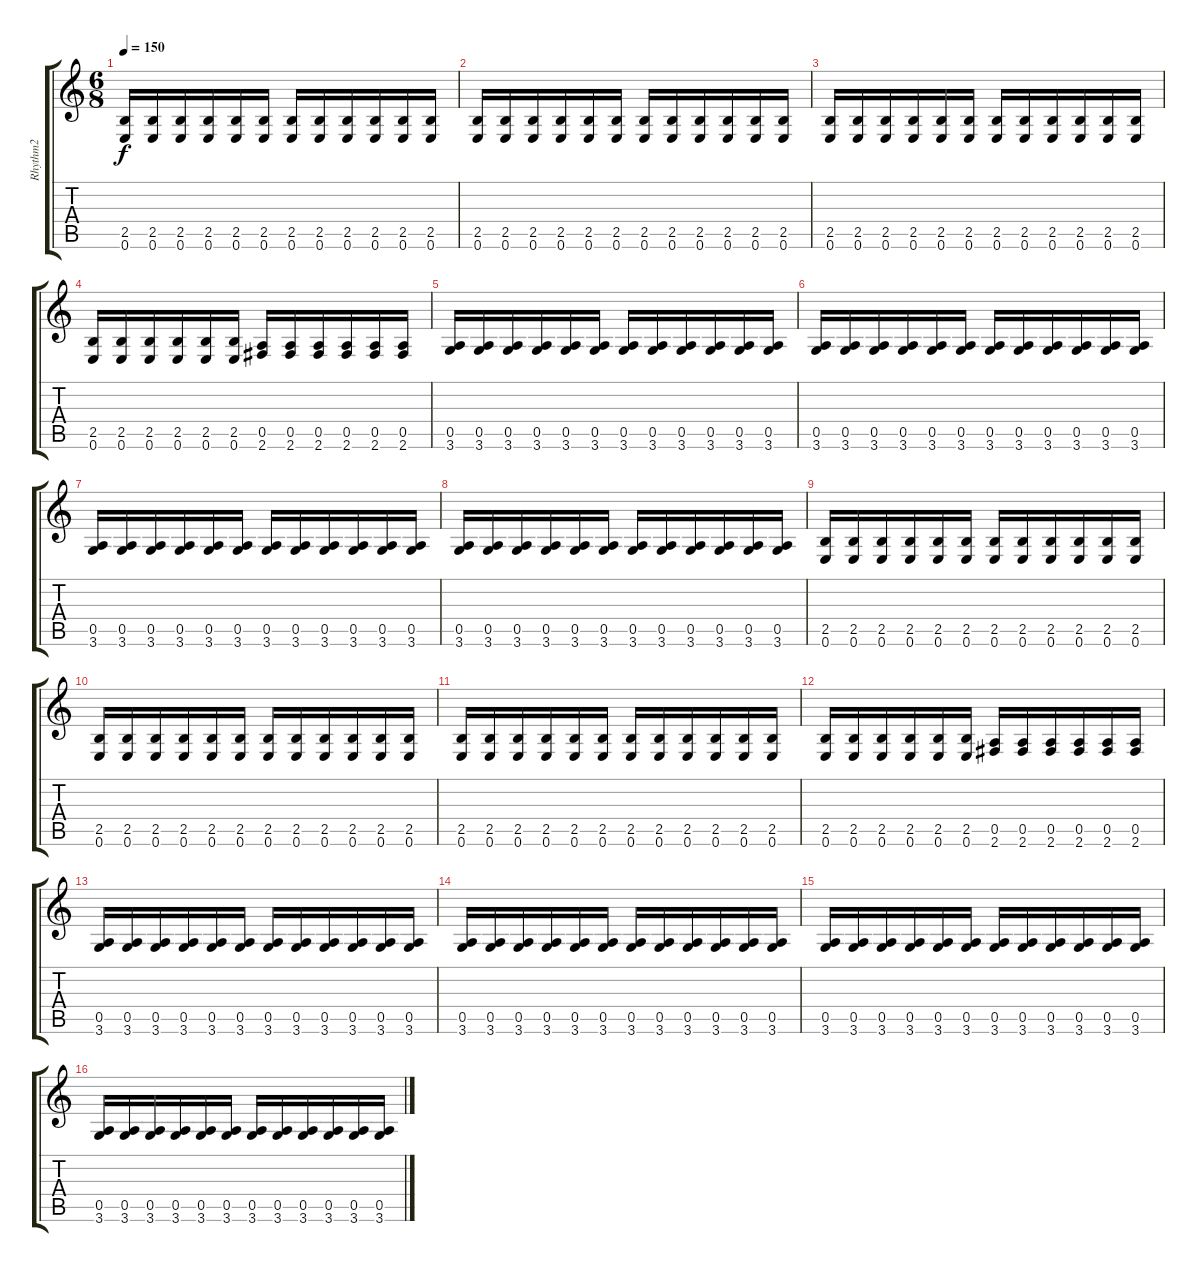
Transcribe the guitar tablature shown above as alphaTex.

\track ("Rhythm2" "Rhythm2") {instrument distortionguitar}
\staff {score tabs}
\tuning (E4 B3 G3 D3 A2 E2) {hide}
\ts (6 8)
\tempo 150
\clef g2
\ks c
(2.5 0.6).16{dy f} (2.5 0.6).16 (2.5 0.6).16 (2.5 0.6).16 (2.5 0.6).16 (2.5 0.6).16 (2.5 0.6).16 (2.5 0.6).16 (2.5 0.6).16 (2.5 0.6).16 (2.5 0.6).16 (2.5 0.6).16 |
(2.5 0.6).16 (2.5 0.6).16 (2.5 0.6).16 (2.5 0.6).16 (2.5 0.6).16 (2.5 0.6).16 (2.5 0.6).16 (2.5 0.6).16 (2.5 0.6).16 (2.5 0.6).16 (2.5 0.6).16 (2.5 0.6).16 |
(2.5 0.6).16 (2.5 0.6).16 (2.5 0.6).16 (2.5 0.6).16 (2.5 0.6).16 (2.5 0.6).16 (2.5 0.6).16 (2.5 0.6).16 (2.5 0.6).16 (2.5 0.6).16 (2.5 0.6).16 (2.5 0.6).16 |
(2.5 0.6).16 (2.5 0.6).16 (2.5 0.6).16 (2.5 0.6).16 (2.5 0.6).16 (2.5 0.6).16 (0.5 2.6).16 (0.5 2.6).16 (0.5 2.6).16 (0.5 2.6).16 (0.5 2.6).16 (0.5 2.6).16 |
(0.5 3.6).16 (0.5 3.6).16 (0.5 3.6).16 (0.5 3.6).16 (0.5 3.6).16 (0.5 3.6).16 (0.5 3.6).16 (0.5 3.6).16 (0.5 3.6).16 (0.5 3.6).16 (0.5 3.6).16 (0.5 3.6).16 |
(0.5 3.6).16 (0.5 3.6).16 (0.5 3.6).16 (0.5 3.6).16 (0.5 3.6).16 (0.5 3.6).16 (0.5 3.6).16 (0.5 3.6).16 (0.5 3.6).16 (0.5 3.6).16 (0.5 3.6).16 (0.5 3.6).16 |
(0.5 3.6).16 (0.5 3.6).16 (0.5 3.6).16 (0.5 3.6).16 (0.5 3.6).16 (0.5 3.6).16 (0.5 3.6).16 (0.5 3.6).16 (0.5 3.6).16 (0.5 3.6).16 (0.5 3.6).16 (0.5 3.6).16 |
(0.5 3.6).16 (0.5 3.6).16 (0.5 3.6).16 (0.5 3.6).16 (0.5 3.6).16 (0.5 3.6).16 (0.5 3.6).16 (0.5 3.6).16 (0.5 3.6).16 (0.5 3.6).16 (0.5 3.6).16 (0.5 3.6).16 |
(2.5 0.6).16 (2.5 0.6).16 (2.5 0.6).16 (2.5 0.6).16 (2.5 0.6).16 (2.5 0.6).16 (2.5 0.6).16 (2.5 0.6).16 (2.5 0.6).16 (2.5 0.6).16 (2.5 0.6).16 (2.5 0.6).16 |
(2.5 0.6).16 (2.5 0.6).16 (2.5 0.6).16 (2.5 0.6).16 (2.5 0.6).16 (2.5 0.6).16 (2.5 0.6).16 (2.5 0.6).16 (2.5 0.6).16 (2.5 0.6).16 (2.5 0.6).16 (2.5 0.6).16 |
(2.5 0.6).16 (2.5 0.6).16 (2.5 0.6).16 (2.5 0.6).16 (2.5 0.6).16 (2.5 0.6).16 (2.5 0.6).16 (2.5 0.6).16 (2.5 0.6).16 (2.5 0.6).16 (2.5 0.6).16 (2.5 0.6).16 |
(2.5 0.6).16 (2.5 0.6).16 (2.5 0.6).16 (2.5 0.6).16 (2.5 0.6).16 (2.5 0.6).16 (0.5 2.6).16 (0.5 2.6).16 (0.5 2.6).16 (0.5 2.6).16 (0.5 2.6).16 (0.5 2.6).16 |
(0.5 3.6).16 (0.5 3.6).16 (0.5 3.6).16 (0.5 3.6).16 (0.5 3.6).16 (0.5 3.6).16 (0.5 3.6).16 (0.5 3.6).16 (0.5 3.6).16 (0.5 3.6).16 (0.5 3.6).16 (0.5 3.6).16 |
(0.5 3.6).16 (0.5 3.6).16 (0.5 3.6).16 (0.5 3.6).16 (0.5 3.6).16 (0.5 3.6).16 (0.5 3.6).16 (0.5 3.6).16 (0.5 3.6).16 (0.5 3.6).16 (0.5 3.6).16 (0.5 3.6).16 |
(0.5 3.6).16 (0.5 3.6).16 (0.5 3.6).16 (0.5 3.6).16 (0.5 3.6).16 (0.5 3.6).16 (0.5 3.6).16 (0.5 3.6).16 (0.5 3.6).16 (0.5 3.6).16 (0.5 3.6).16 (0.5 3.6).16 |
(0.5 3.6).16 (0.5 3.6).16 (0.5 3.6).16 (0.5 3.6).16 (0.5 3.6).16 (0.5 3.6).16 (0.5 3.6).16 (0.5 3.6).16 (0.5 3.6).16 (0.5 3.6).16 (0.5 3.6).16 (0.5 3.6).16
